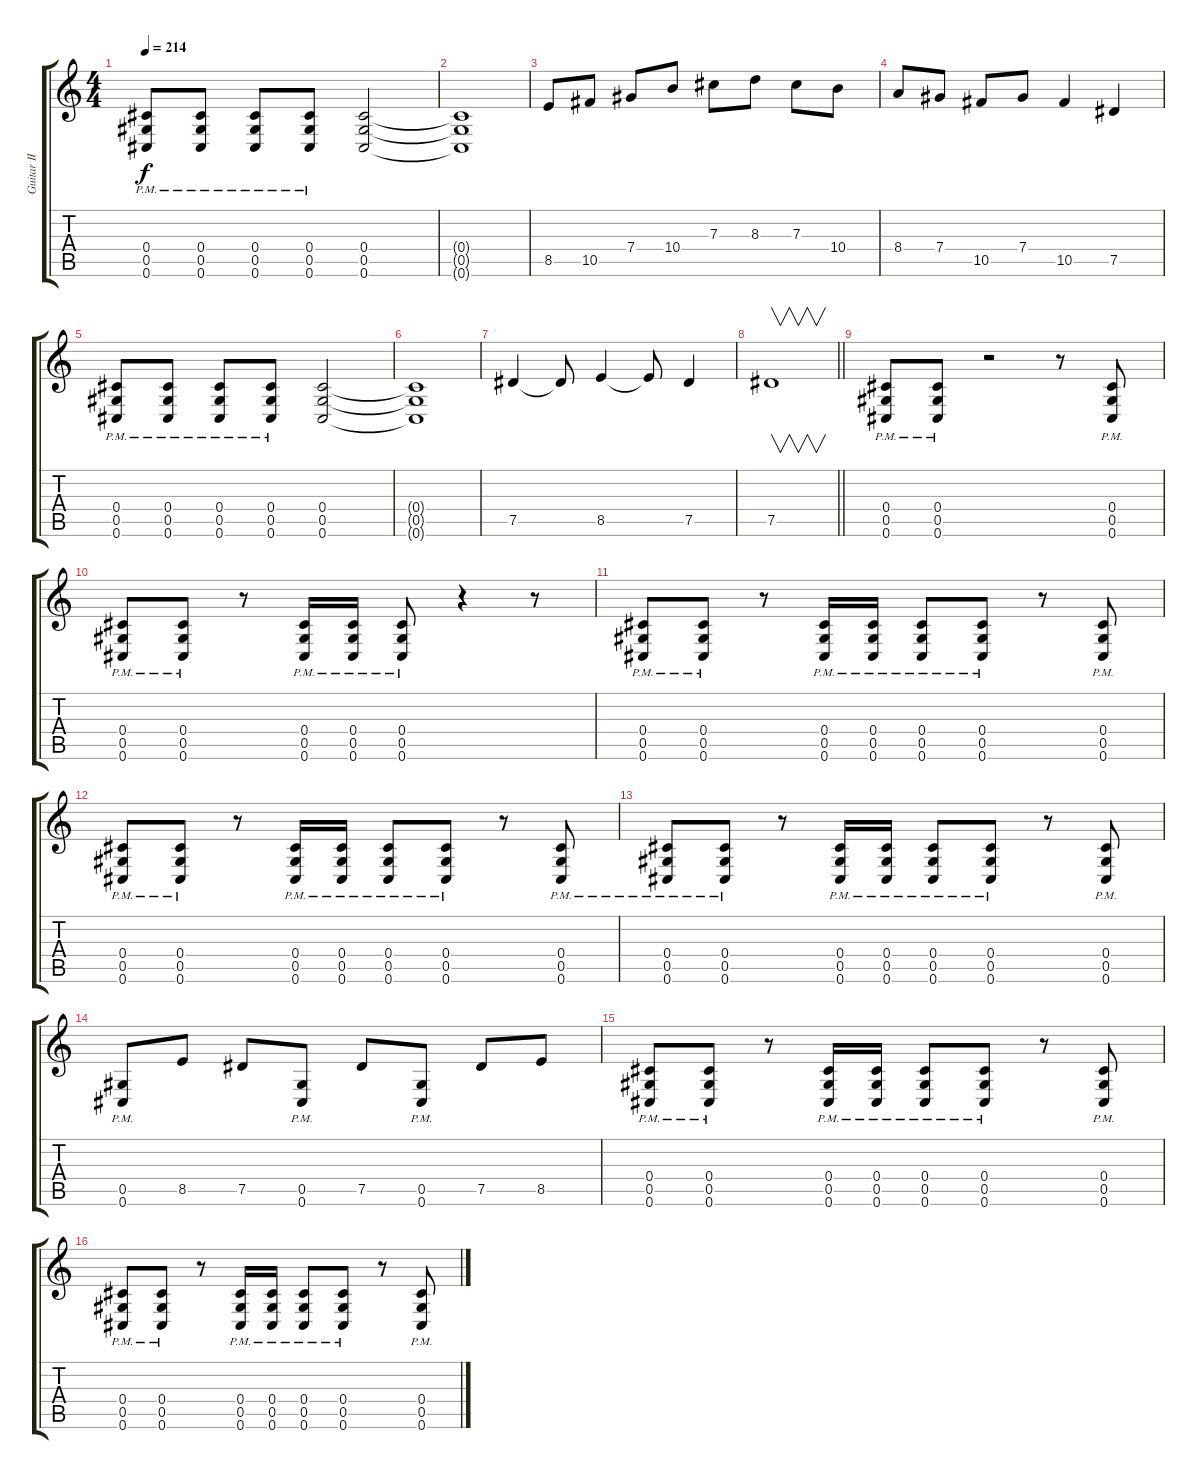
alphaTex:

\track ("Guitar II" "Guitar II") {instrument distortionguitar}
\staff {score tabs}
\tuning (Eb4 Bb3 Gb3 Db3 Ab2 Db2) {hide}
\ts (4 4)
\tempo 214
\clef g2
\ks c
(0.4{pm} 0.5{pm} 0.6{pm}).8{dy f} (0.4{pm} 0.5{pm} 0.6{pm}).8 (0.4{pm} 0.5{pm} 0.6{pm}).8 (0.4{pm} 0.5{pm} 0.6{pm}).8 (0.4 0.5 0.6).2 |
(0.4{t} 0.5{t} 0.6{t}).1 |
8.5.8 10.5.8 7.4.8 10.4.8 7.3.8 8.3.8 7.3.8 10.4.8 |
8.4.8 7.4.8 10.5.8 7.4.8 10.5.4 7.5.4 |
(0.4{pm} 0.5{pm} 0.6{pm}).8 (0.4{pm} 0.5{pm} 0.6{pm}).8 (0.4{pm} 0.5{pm} 0.6{pm}).8 (0.4{pm} 0.5{pm} 0.6{pm}).8 (0.4 0.5 0.6).2 |
(0.4{t} 0.5{t} 0.6{t}).1 |
7.5.4 7.5{t}.8 8.5.4 8.5{t}.8 7.5.4 |
\barLineRight lightlight
7.5.1{v} |
\section ("" "")
(0.4{pm} 0.5{pm} 0.6{pm}).8 (0.4{pm} 0.5{pm} 0.6{pm}).8 r.2 r.8 (0.4{pm} 0.5{pm} 0.6{pm}).8 |
(0.4{pm} 0.5{pm} 0.6{pm}).8 (0.4{pm} 0.5{pm} 0.6{pm}).8 r.8 (0.4{pm} 0.5{pm} 0.6{pm}).16 (0.4{pm} 0.5{pm} 0.6{pm}).16 (0.4{pm} 0.5{pm} 0.6{pm}).8 r.4 r.8 |
(0.4{pm} 0.5{pm} 0.6{pm}).8 (0.4{pm} 0.5{pm} 0.6{pm}).8 r.8 (0.4{pm} 0.5{pm} 0.6{pm}).16 (0.4{pm} 0.5{pm} 0.6{pm}).16 (0.4{pm} 0.5{pm} 0.6{pm}).8 (0.4{pm} 0.5{pm} 0.6{pm}).8 r.8 (0.4{pm} 0.5{pm} 0.6{pm}).8 |
(0.4{pm} 0.5{pm} 0.6{pm}).8 (0.4{pm} 0.5{pm} 0.6{pm}).8 r.8 (0.4{pm} 0.5{pm} 0.6{pm}).16 (0.4{pm} 0.5{pm} 0.6{pm}).16 (0.4{pm} 0.5{pm} 0.6{pm}).8 (0.4{pm} 0.5{pm} 0.6{pm}).8 r.8 (0.4{pm} 0.5{pm} 0.6{pm}).8 |
(0.4{pm} 0.5{pm} 0.6{pm}).8 (0.4{pm} 0.5{pm} 0.6{pm}).8 r.8 (0.4{pm} 0.5{pm} 0.6{pm}).16 (0.4{pm} 0.5{pm} 0.6{pm}).16 (0.4{pm} 0.5{pm} 0.6{pm}).8 (0.4{pm} 0.5{pm} 0.6{pm}).8 r.8 (0.4{pm} 0.5{pm} 0.6{pm}).8 |
(0.5{pm} 0.6{pm}).8 8.5.8 7.5.8 (0.5{pm} 0.6{pm}).8 7.5.8 (0.5{pm} 0.6{pm}).8 7.5.8 8.5.8 |
(0.4{pm} 0.5{pm} 0.6{pm}).8 (0.4{pm} 0.5{pm} 0.6{pm}).8 r.8 (0.4{pm} 0.5{pm} 0.6{pm}).16 (0.4{pm} 0.5{pm} 0.6{pm}).16 (0.4{pm} 0.5{pm} 0.6{pm}).8 (0.4{pm} 0.5{pm} 0.6{pm}).8 r.8 (0.4{pm} 0.5{pm} 0.6{pm}).8 |
(0.4{pm} 0.5{pm} 0.6{pm}).8 (0.4{pm} 0.5{pm} 0.6{pm}).8 r.8 (0.4{pm} 0.5{pm} 0.6{pm}).16 (0.4{pm} 0.5{pm} 0.6{pm}).16 (0.4{pm} 0.5{pm} 0.6{pm}).8 (0.4{pm} 0.5{pm} 0.6{pm}).8 r.8 (0.4{pm} 0.5{pm} 0.6{pm}).8
